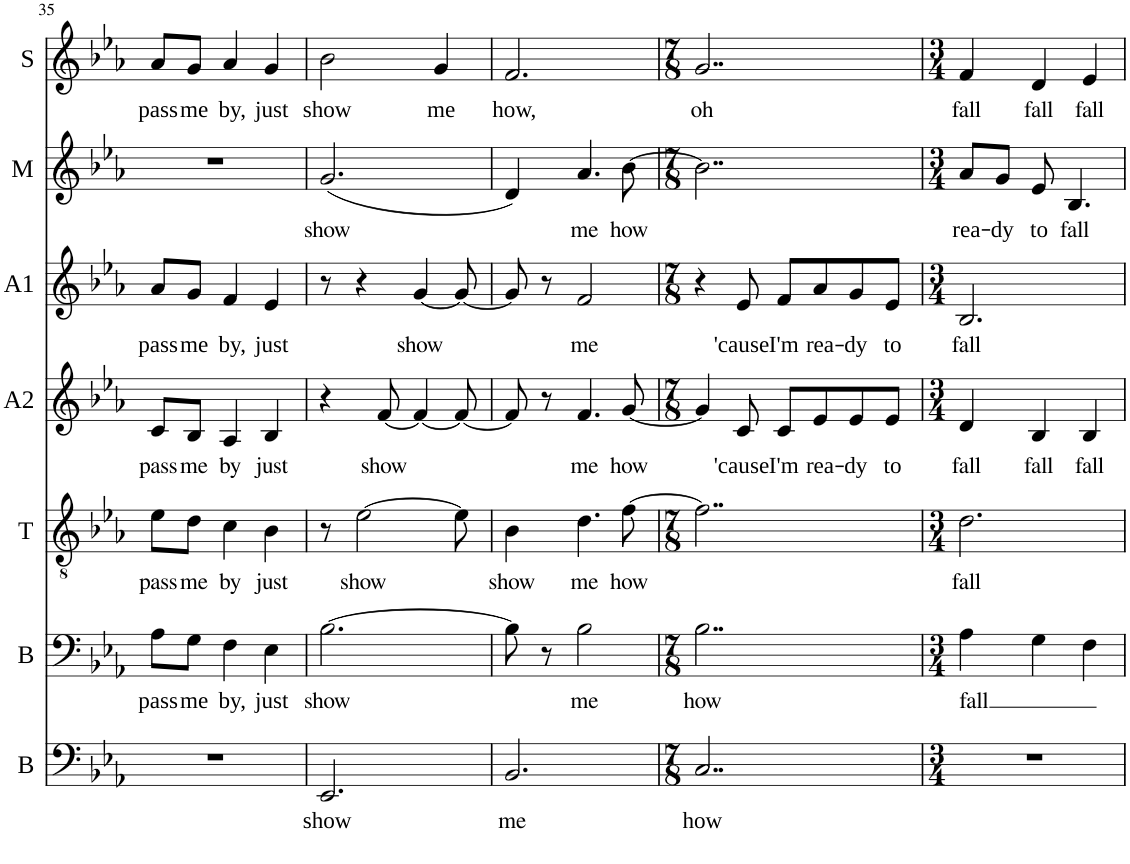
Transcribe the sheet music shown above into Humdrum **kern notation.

**kern	**text	**kern	**text	**kern	**text	**kern	**text	**kern	**text	**kern	**text	**kern	**text
*part7	*part7	*part6	*part6	*part5	*part5	*part4	*part4	*part3	*part3	*part2	*part2	*part1	*part1
*staff7	*staff7	*staff6	*staff6	*staff5	*staff5	*staff4	*staff4	*staff3	*staff3	*staff2	*staff2	*staff1	*staff1
*I"Bass	*	*I"Baritone	*	*I"Tenor	*	*I"Alto 2	*	*I"Alto 1	*	*I"Mezzo	*	*I"Soprano	*
*I'B	*	*I'B	*	*I'T	*	*I'A2	*	*I'A1	*	*I'M	*	*I'S	*
!!LO:PB:g=z
*clefF4	*	*clefF4	*	*clefGv2	*	*clefG2	*	*clefG2	*	*clefG2	*	*clefG2	*
*k[b-e-a-]	*	*k[b-e-a-]	*	*k[b-e-a-]	*	*k[b-e-a-]	*	*k[b-e-a-]	*	*k[b-e-a-]	*	*k[b-e-a-]	*
*M3/4	*	*M3/4	*	*M3/4	*	*M3/4	*	*M3/4	*	*M3/4	*	*M3/4	*
=35	=35	=35	=35	=35	=35	=35	=35	=35	=35	=35	=35	=35	=35
!	!	!	!LO:LY:b	!	!LO:LY:b	!	!LO:LY:b	!	!LO:LY:b	!	!	!	!LO:LY:b
2.r	.	8A-\L	pass	8e-\L	pass	8c/L	pass	8a-/L	pass	2.r	.	8a-/L	pass
!	!	!	!LO:LY:b	!	!LO:LY:b	!	!LO:LY:b	!	!LO:LY:b	!	!	!	!LO:LY:b
.	.	8G\J	me	8d\J	me	8B-/J	me	8g/J	me	.	.	8g/J	me
!	!	!	!LO:LY:b	!	!LO:LY:b	!	!LO:LY:b	!	!LO:LY:b	!	!	!	!LO:LY:b
.	.	4F\	by,	4c\	by	4A-/	by	4f/	by,	.	.	4a-/	by,
!	!	!	!LO:LY:b	!	!LO:LY:b	!	!LO:LY:b	!	!LO:LY:b	!	!	!	!LO:LY:b
.	.	4E-\	just	4B-\	just	4B-/	just	4e-/	just	.	.	4g/	just
=36	=36	=36	=36	=36	=36	=36	=36	=36	=36	=36	=36	=36	=36
!	!LO:LY:b	!	!LO:LY:b	!	!	!	!	!	!	!	!LO:LY:b	!	!LO:LY:b
2.EE-/	show	[2.B-\	show	8r	.	4r	.	8r	.	(2.g/	show	2b-\	show
!	!	!	!	!	!LO:LY:b	!	!	!	!	!	!	!	!
.	.	.	.	[2e-\	show	.	.	4r	.	.	.	.	.
!	!	!	!	!	!	!	!LO:LY:b	!	!	!	!	!	!
.	.	.	.	.	.	[8f/	show	.	.	.	.	.	.
!	!	!	!	!	!	!	!	!	!LO:LY:b	!	!	!	!
.	.	.	.	.	.	4f/_	.	[4g/	show	.	.	.	.
!	!	!	!	!	!	!	!	!	!	!	!	!	!LO:LY:b
.	.	.	.	.	.	.	.	.	.	.	.	4g/	me
.	.	.	.	8e-\]	.	8f/_	.	8g/_	.	.	.	.	.
=37	=37	=37	=37	=37	=37	=37	=37	=37	=37	=37	=37	=37	=37
!	!LO:LY:b	!	!	!	!LO:LY:b	!	!	!	!	!	!	!	!LO:LY:b
2.BB-/	me	8B-\]	.	4B-\	show	8f/]	.	8g/]	.	4d/)	.	2.f/	how,
.	.	8r	.	.	.	8r	.	8r	.	.	.	.	.
!	!	!	!LO:LY:b	!	!LO:LY:b	!	!LO:LY:b	!	!LO:LY:b	!	!LO:LY:b	!	!
.	.	2B-\	me	4.d\	me	4.f/	me	2f/	me	4.a-/	me	.	.
!	!	!	!	!	!LO:LY:b	!	!LO:LY:b	!	!	!	!LO:LY:b	!	!
.	.	.	.	[8f\	how	[8g/	how	.	.	[8b-\	how	.	.
=38	=38	=38	=38	=38	=38	=38	=38	=38	=38	=38	=38	=38	=38
*M7/8	*	*M7/8	*	*M7/8	*	*M7/8	*	*M7/8	*	*M7/8	*	*M7/8	*
!	!LO:LY:b	!	!LO:LY:b	!	!	!	!	!	!	!	!	!	!LO:LY:b
2..C/	how	2..B-\	how	2..f\]	.	4g/]	.	4r	.	2..b-\]	.	2..g/	oh
!	!	!	!	!	!	!	!LO:LY:b	!	!LO:LY:b	!	!	!	!
.	.	.	.	.	.	8c/	'cause	8e-/	'cause	.	.	.	.
!	!	!	!	!	!	!	!LO:LY:b	!	!LO:LY:b	!	!	!	!
.	.	.	.	.	.	8c/L	I'm	8f/L	I'm	.	.	.	.
!	!	!	!	!	!	!	!LO:LY:b	!	!LO:LY:b	!	!	!	!
.	.	.	.	.	.	8e-/	rea-	8a-/	rea-	.	.	.	.
!	!	!	!	!	!	!	!LO:LY:b	!	!LO:LY:b	!	!	!	!
.	.	.	.	.	.	8e-/	-dy	8g/	-dy	.	.	.	.
!	!	!	!	!	!	!	!LO:LY:b	!	!LO:LY:b	!	!	!	!
.	.	.	.	.	.	8e-/J	to	8e-/J	to	.	.	.	.
=39	=39	=39	=39	=39	=39	=39	=39	=39	=39	=39	=39	=39	=39
*M3/4	*	*M3/4	*	*M3/4	*	*M3/4	*	*M3/4	*	*M3/4	*	*M3/4	*
!	!	!	!LO:LY:b	!	!LO:LY:b	!	!LO:LY:b	!	!LO:LY:b	!	!LO:LY:b	!	!LO:LY:b
2.r	.	4A-\	fall	2.d\	fall	4d/	fall	2.B-/	fall	8a-/L	rea-	4f/	fall
!	!	!	!	!	!	!	!	!	!	!	!LO:LY:b	!	!
.	.	.	.	.	.	.	.	.	.	8g/J	-dy	.	.
!	!	!	!	!	!	!	!LO:LY:b	!	!	!	!LO:LY:b	!	!LO:LY:b
.	.	4G\	.	.	.	4B-/	fall	.	.	8e-/	to	4d/	fall
!	!	!	!	!	!	!	!	!	!	!	!LO:LY:b	!	!
.	.	.	.	.	.	.	.	.	.	4.B-/	fall	.	.
!	!	!	!	!	!	!	!LO:LY:b	!	!	!	!	!	!LO:LY:b
.	.	4F\	.	.	.	4B-/	fall	.	.	.	.	4e-/	fall
=	=	=	=	=	=	=	=	=	=	=	=	=	=
*-	*-	*-	*-	*-	*-	*-	*-	*-	*-	*-	*-	*-	*-
